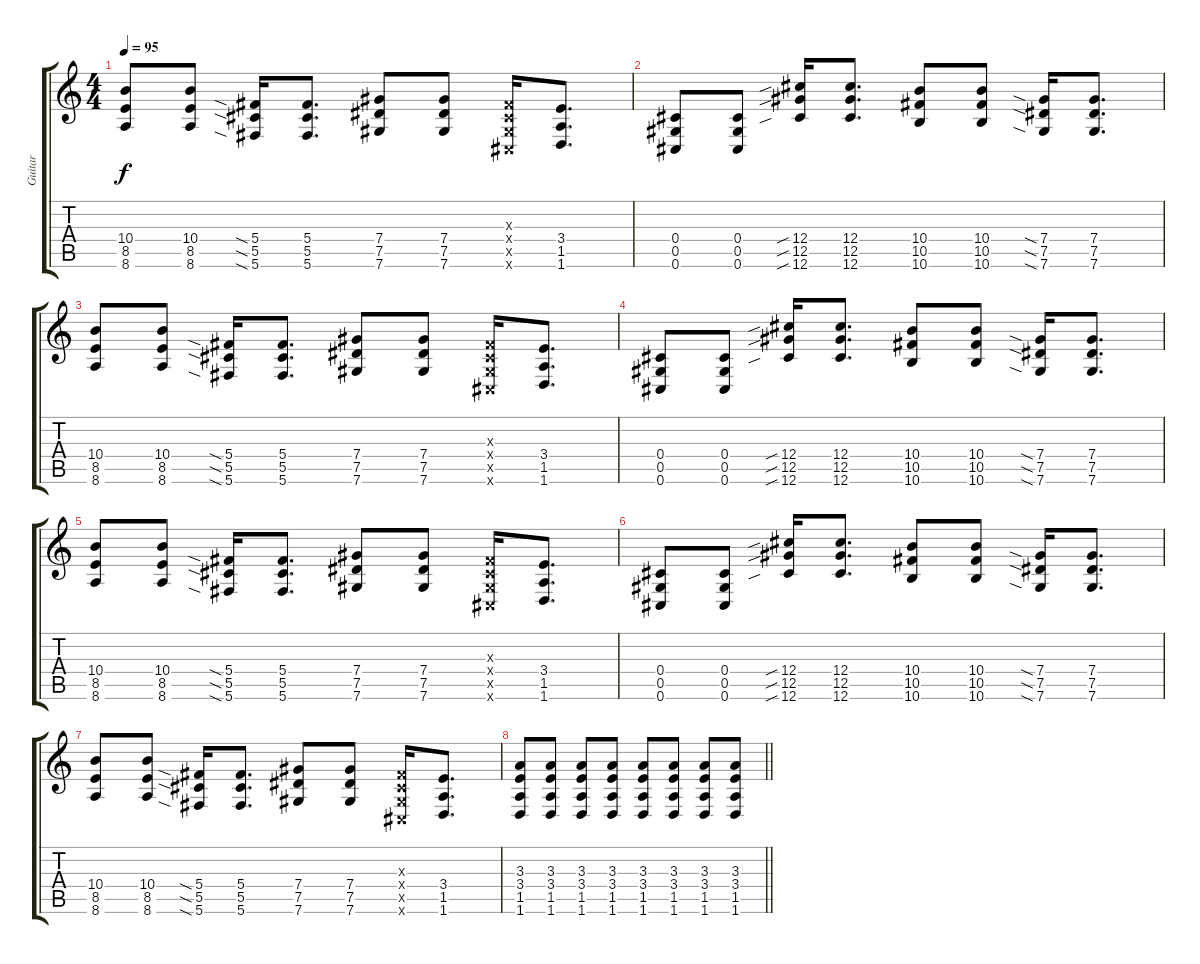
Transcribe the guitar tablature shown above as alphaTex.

\track ("Guitar" "Guitar") {instrument distortionguitar}
\staff {score tabs}
\tuning (Eb4 Bb3 Gb3 Db3 Ab2 Db2) {hide}
\ts (4 4)
\tempo 95
\clef g2
\ks c
(10.4 8.5 8.6).8{dy f} (10.4 8.5 8.6).8 (5.4{sia} 5.5{sia} 5.6{sia}).16 (5.4 5.5 5.6).8{d} (7.4 7.5 7.6).8 (7.4 7.5 7.6).8 (0.3{x} 0.4{x} 0.5{x} 0.6{x}).16 (3.4 1.5 1.6).8{d} |
(0.4 0.5 0.6).8 (0.4 0.5 0.6).8 (12.4{sib} 12.5{sib} 12.6{sib}).16 (12.4 12.5 12.6).8{d} (10.4 10.5 10.6).8 (10.4 10.5 10.6).8 (7.4{sia} 7.5{sia} 7.6{sia}).16 (7.4 7.5 7.6).8{d} |
(10.4 8.5 8.6).8 (10.4 8.5 8.6).8 (5.4{sia} 5.5{sia} 5.6{sia}).16 (5.4 5.5 5.6).8{d} (7.4 7.5 7.6).8 (7.4 7.5 7.6).8 (0.3{x} 0.4{x} 0.5{x} 0.6{x}).16 (3.4 1.5 1.6).8{d} |
(0.4 0.5 0.6).8 (0.4 0.5 0.6).8 (12.4{sib} 12.5{sib} 12.6{sib}).16 (12.4 12.5 12.6).8{d} (10.4 10.5 10.6).8 (10.4 10.5 10.6).8 (7.4{sia} 7.5{sia} 7.6{sia}).16 (7.4 7.5 7.6).8{d} |
(10.4 8.5 8.6).8 (10.4 8.5 8.6).8 (5.4{sia} 5.5{sia} 5.6{sia}).16 (5.4 5.5 5.6).8{d} (7.4 7.5 7.6).8 (7.4 7.5 7.6).8 (0.3{x} 0.4{x} 0.5{x} 0.6{x}).16 (3.4 1.5 1.6).8{d} |
(0.4 0.5 0.6).8 (0.4 0.5 0.6).8 (12.4{sib} 12.5{sib} 12.6{sib}).16 (12.4 12.5 12.6).8{d} (10.4 10.5 10.6).8 (10.4 10.5 10.6).8 (7.4{sia} 7.5{sia} 7.6{sia}).16 (7.4 7.5 7.6).8{d} |
(10.4 8.5 8.6).8 (10.4 8.5 8.6).8 (5.4{sia} 5.5{sia} 5.6{sia}).16 (5.4 5.5 5.6).8{d} (7.4 7.5 7.6).8 (7.4 7.5 7.6).8 (0.3{x} 0.4{x} 0.5{x} 0.6{x}).16 (3.4 1.5 1.6).8{d} |
\barLineRight lightlight
(3.3 3.4 1.5 1.6).8 (3.3 3.4 1.5 1.6).8 (3.3 3.4 1.5 1.6).8 (3.3 3.4 1.5 1.6).8 (3.3 3.4 1.5 1.6).8 (3.3 3.4 1.5 1.6).8 (3.3 3.4 1.5 1.6).8 (3.3 3.4 1.5 1.6).8
